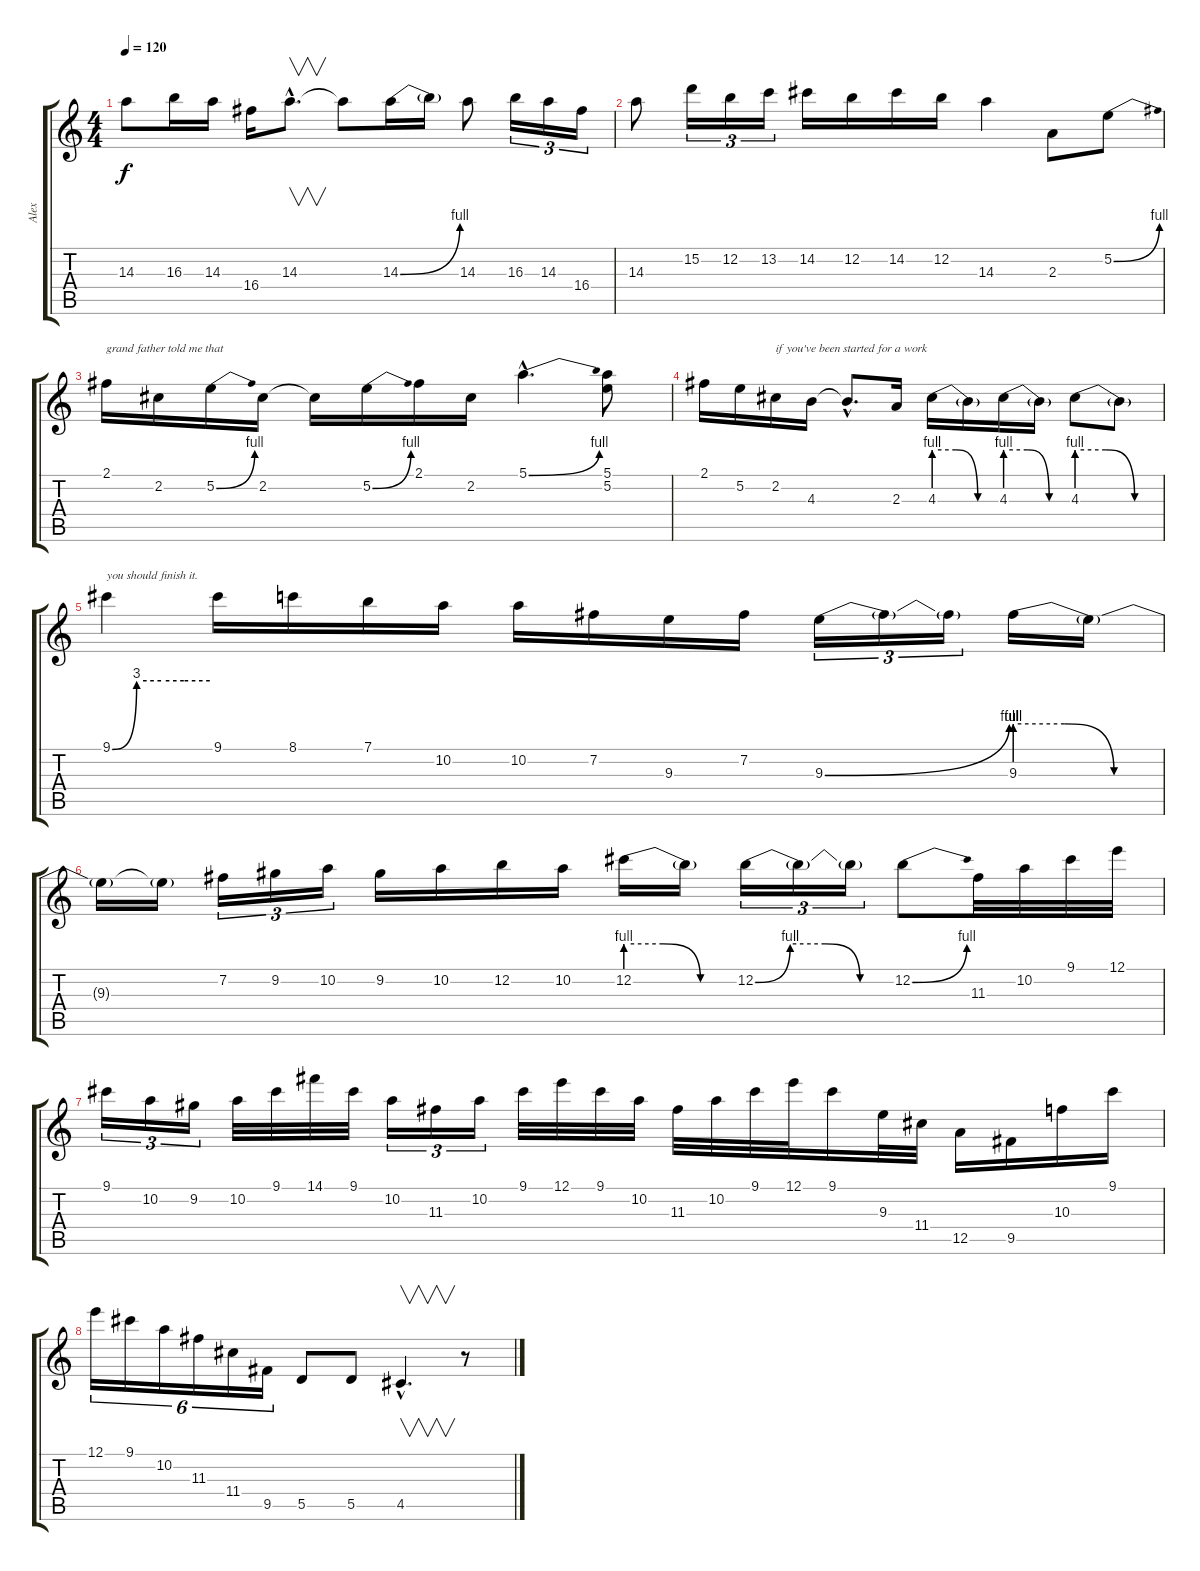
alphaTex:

\track ("Alex" "Alex") {instrument overdrivenguitar}
\staff {score tabs}
\tuning (E4 B3 G3 D3 A2 E2) {hide}
\ts (4 4)
\tempo 120
\clef g2
\ks c
14.3.8{dy f} 16.3.16 14.3.16 16.4.16 14.3{hac}.8{v d} 14.3{t}.8 14.3{be (bend 0 0 60 4)}.16 14.3{t}.16 14.3.8 16.3.16{tu (3 2)} 14.3.16{tu (3 2)} 16.4.16{tu (3 2)} |
14.3.8 15.2.16{tu (3 2)} 12.2.16{tu (3 2)} 13.2.16{tu (3 2)} 14.2.16 12.2.16 14.2.16 12.2.16 14.3.4 2.3.8 5.2{be (bend 0 0 60 4)}.8 |
2.1.16{txt "grand father told me that"} 2.2.16 5.2{be (bend 0 0 60 4)}.16 2.2.16 2.2{t}.16 5.2{be (bend 0 0 60 4)}.16 2.1.16 2.2.16 5.1{be (bend 0 0 60 4) hac}.4{d} (5.1 5.2).8 |
2.1.16 5.2.16 2.2.16{txt "if you've been started for a work"} 4.3.16 4.3{hac t}.8{d} 2.3.16 4.3{be (custom 0 4 20 4 40 0 60 0)}.16 4.3{t}.16 4.3{be (custom 0 4 20 4 40 0 60 0)}.16 4.3{t}.16 4.3{be (custom 0 4 20 4 40 0 60 0)}.8 4.3{t}.8 |
9.1{be (custom 0 0 15 12 30 12 44 12 60 12)}.4{txt "you should finish it."} 9.1.16 8.1.16 7.1.16 10.2.16 10.2.16 7.2.16 9.3.16 7.2.16 9.3{be (bend 0 0 60 4)}.16{tu (3 2)} 9.3{t}.16{tu (3 2)} 9.3{t}.16{tu (3 2)} 9.3{be (custom 0 4 20 4 40 0 60 0)}.16 9.3{t}.16 |
9.3{t}.16 9.3{t}.16 7.2.16{tu (3 2)} 9.2.16{tu (3 2)} 10.2.16{tu (3 2)} 9.2.16 10.2.16 12.2.16 10.2.16 12.2{be (custom 0 4 20 4 40 0 60 0)}.16 12.2{t}.16 12.2{be (custom 0 0 15 4 30 4 45 0 60 0)}.16{tu (3 2)} 12.2{t}.16{tu (3 2)} 12.2{t}.16{tu (3 2)} 12.2{be (bend 0 0 60 4)}.8 11.3.32 10.2.32 9.1.32 12.1.32 |
9.1.16{tu (3 2)} 10.2.16{tu (3 2)} 9.2.16{tu (3 2)} 10.2.32 9.1.32 14.1.32 9.1.32 10.2.16{tu (3 2)} 11.3.16{tu (3 2)} 10.2.16{tu (3 2)} 9.1.32 12.1.32 9.1.32 10.2.32 11.3.32 10.2.32 9.1.32 12.1.32 9.1.16 9.3.32 11.4.32 12.5.16 9.5.16 10.3.16 9.1.16 |
12.1.16{tu (6 4)} 9.1.16{tu (6 4)} 10.2.16{tu (6 4)} 11.3.16{tu (6 4)} 11.4.16{tu (6 4)} 9.5.16{tu (6 4)} 5.5.8 5.5.8 4.5{hac}.4{v d} r.8
